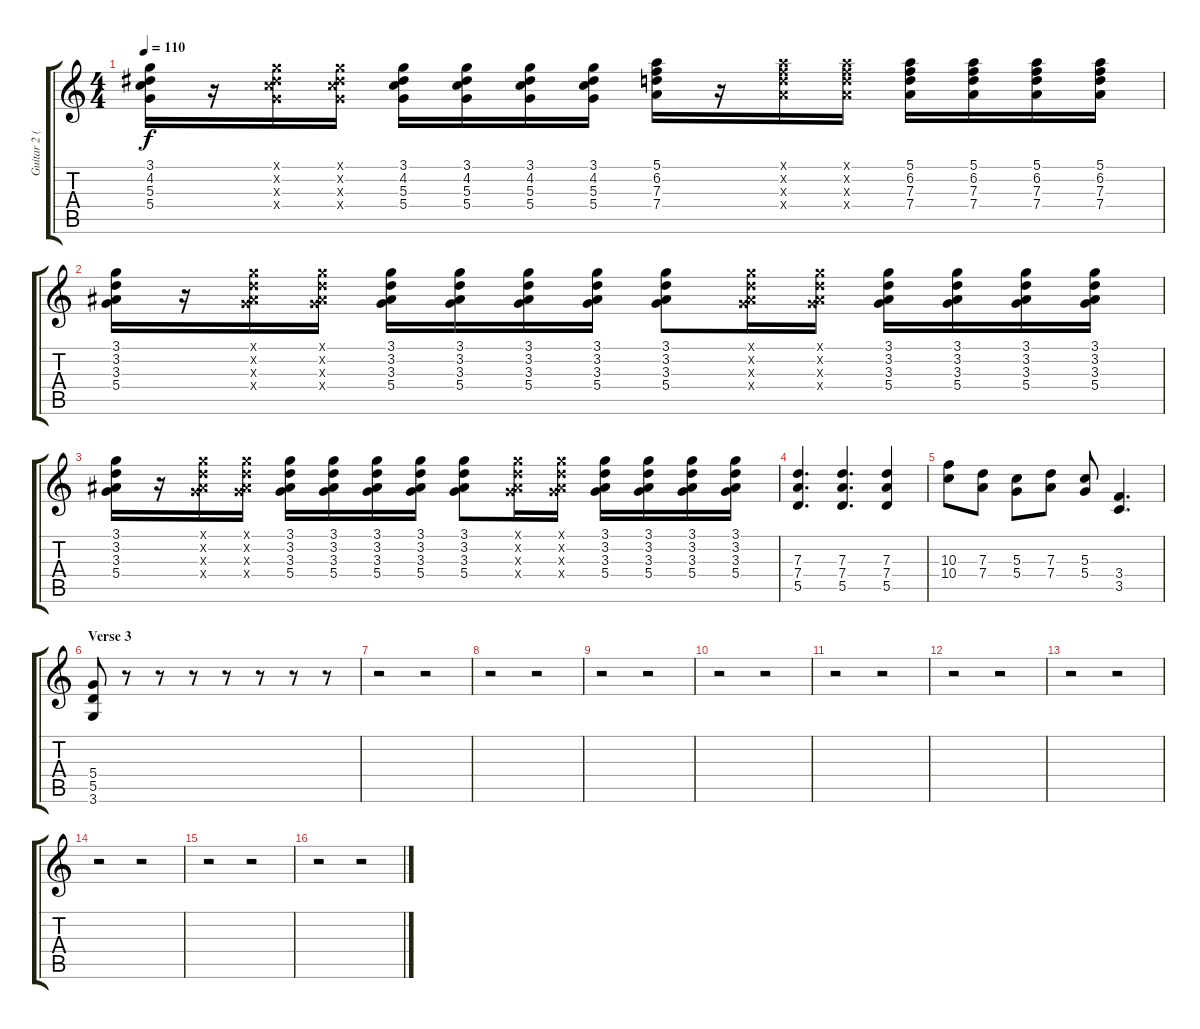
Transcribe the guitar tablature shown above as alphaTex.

\track ("Guitar 2 (clean)" "Guitar 2 (") {instrument electricguitarclean}
\staff {score tabs}
\tuning (E4 B3 G3 D3 A2 E2) {hide}
\ts (4 4)
\tempo 110
\clef g2
\ks c
(3.1 4.2 5.3 5.4).16{dy f} r.16 (3.1{x} 4.2{x} 5.3{x} 5.4{x}).16 (3.1{x} 4.2{x} 5.3{x} 5.4{x}).16 (3.1 4.2 5.3 5.4).16 (3.1 4.2 5.3 5.4).16 (3.1 4.2 5.3 5.4).16 (3.1 4.2 5.3 5.4).16 (5.1 6.2 7.3 7.4).16 r.16 (5.1{x} 6.2{x} 7.3{x} 7.4{x}).16 (5.1{x} 6.2{x} 7.3{x} 7.4{x}).16 (5.1 6.2 7.3 7.4).16 (5.1 6.2 7.3 7.4).16 (5.1 6.2 7.3 7.4).16 (5.1 6.2 7.3 7.4).16 |
(3.1 3.2 3.3 5.4).16 r.16 (3.1{x} 3.2{x} 3.3{x} 5.4{x}).16 (3.1{x} 3.2{x} 3.3{x} 5.4{x}).16 (3.1 3.2 3.3 5.4).16 (3.1 3.2 3.3 5.4).16 (3.1 3.2 3.3 5.4).16 (3.1 3.2 3.3 5.4).16 (3.1 3.2 3.3 5.4).8 (3.1{x} 3.2{x} 3.3{x} 5.4{x}).16 (3.1{x} 3.2{x} 3.3{x} 5.4{x}).16 (3.1 3.2 3.3 5.4).16 (3.1 3.2 3.3 5.4).16 (3.1 3.2 3.3 5.4).16 (3.1 3.2 3.3 5.4).16 |
(3.1 3.2 3.3 5.4).16 r.16 (3.1{x} 3.2{x} 3.3{x} 5.4{x}).16 (3.1{x} 3.2{x} 3.3{x} 5.4{x}).16 (3.1 3.2 3.3 5.4).16 (3.1 3.2 3.3 5.4).16 (3.1 3.2 3.3 5.4).16 (3.1 3.2 3.3 5.4).16 (3.1 3.2 3.3 5.4).8 (3.1{x} 3.2{x} 3.3{x} 5.4{x}).16 (3.1{x} 3.2{x} 3.3{x} 5.4{x}).16 (3.1 3.2 3.3 5.4).16 (3.1 3.2 3.3 5.4).16 (3.1 3.2 3.3 5.4).16 (3.1 3.2 3.3 5.4).16 |
(7.3 7.4 5.5).4{d} (7.3 7.4 5.5).4{d} (7.3 7.4 5.5).4 |
(10.3 10.4).8 (7.3 7.4).8 (5.3 5.4).8 (7.3 7.4).8 (5.3 5.4).8 (3.4 3.5).4{d} |
\section ("" "Verse 3")
(5.4 5.5 3.6).8 r.8 r.8 r.8 r.8 r.8 r.8 r.8 |
r.2 r.2 |
r.2 r.2 |
r.2 r.2 |
r.2 r.2 |
r.2 r.2 |
r.2 r.2 |
r.2 r.2 |
r.2 r.2 |
r.2 r.2 |
r.2 r.2
